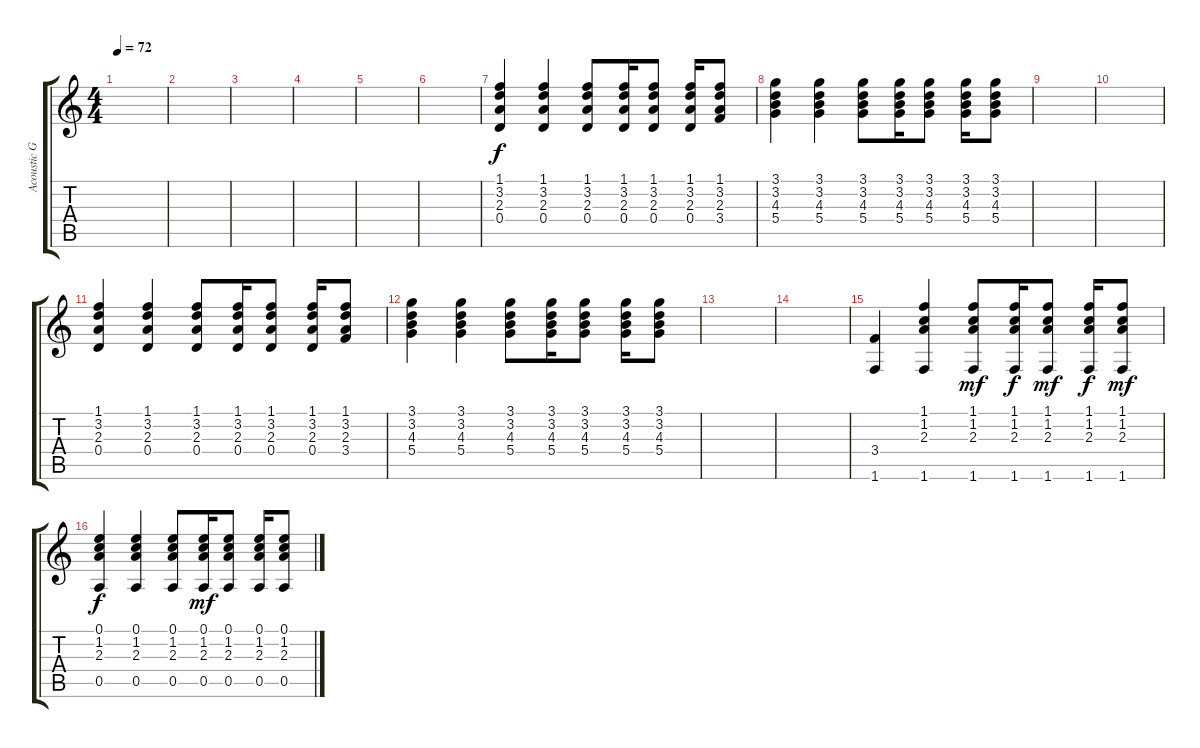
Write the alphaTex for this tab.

\track ("Acoustic Guitar 2" "Acoustic G") {instrument acousticguitarnylon}
\staff {score tabs}
\tuning (E4 B3 G3 D3 A2 E2) {hide}
\ts (4 4)
\tempo 72
\clef g2
\ks c
|
|
|
|
|
|
(1.1 3.2 2.3 0.4).4 (1.1 3.2 2.3 0.4).4 (1.1 3.2 2.3 0.4).8 (1.1 3.2 2.3 0.4).16 (1.1 3.2 2.3 0.4).8 (1.1 3.2 2.3 0.4).16 (1.1 3.2 2.3 3.4).8 |
(3.1 3.2 4.3 5.4).4 (3.1 3.2 4.3 5.4).4 (3.1 3.2 4.3 5.4).8 (3.1 3.2 4.3 5.4).16 (3.1 3.2 4.3 5.4).8 (3.1 3.2 4.3 5.4).16 (3.1 3.2 4.3 5.4).8 |
|
|
(1.1 3.2 2.3 0.4).4 (1.1 3.2 2.3 0.4).4 (1.1 3.2 2.3 0.4).8 (1.1 3.2 2.3 0.4).16 (1.1 3.2 2.3 0.4).8 (1.1 3.2 2.3 0.4).16 (1.1 3.2 2.3 3.4).8 |
(3.1 3.2 4.3 5.4).4 (3.1 3.2 4.3 5.4).4 (3.1 3.2 4.3 5.4).8 (3.1 3.2 4.3 5.4).16 (3.1 3.2 4.3 5.4).8 (3.1 3.2 4.3 5.4).16 (3.1 3.2 4.3 5.4).8 |
|
|
(3.4 1.6).4 (1.1 1.2 2.3 1.6).4 (1.1 1.2 2.3 1.6).8{dy mf} (1.1 1.2 2.3 1.6).16{dy f} (1.1 1.2 2.3 1.6).8{dy mf} (1.1 1.2 2.3 1.6).16{dy f} (1.1 1.2 2.3 1.6).8{dy mf} |
(0.1 1.2 2.3 0.5).4{dy f} (0.1 1.2 2.3 0.5).4 (0.1 1.2 2.3 0.5).8 (0.1 1.2 2.3 0.5).16{dy mf} (0.1 1.2 2.3 0.5).8 (0.1 1.2 2.3 0.5).16 (0.1 1.2 2.3 0.5).8
